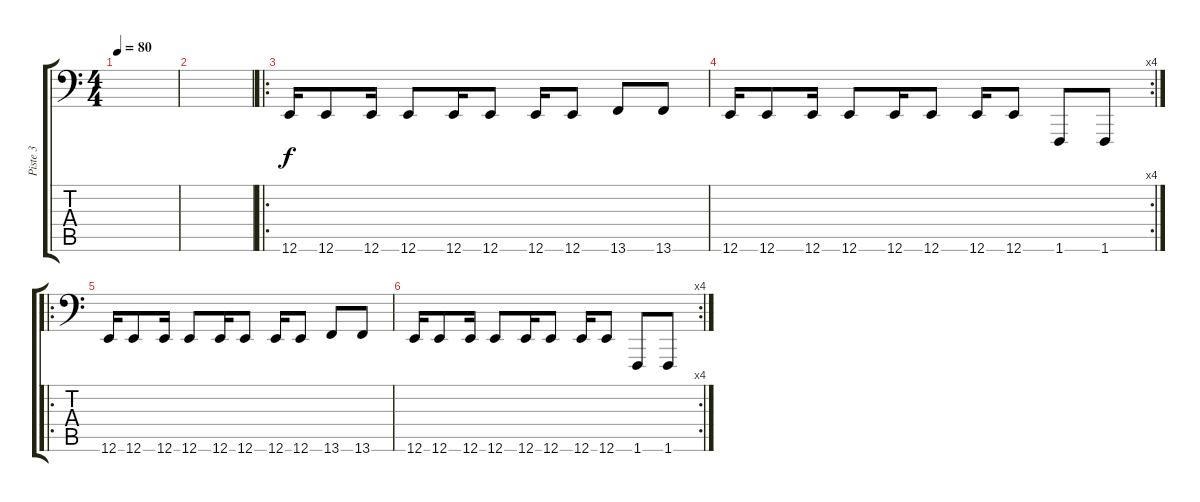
\track ("Piste 3" "Piste 3") {instrument clavinet}
\staff {score tabs}
\tuning (E3 B2 G2 D2 A1 E1) {hide}
\ts (4 4)
\tempo 80
\clef f4
\ks c
|
|
\ro
12.6.16 12.6.8 12.6.16 12.6.8 12.6.16 12.6.8 12.6.16 12.6.8 13.6.8 13.6.8 |
\rc 4
12.6.16 12.6.8 12.6.16 12.6.8 12.6.16 12.6.8 12.6.16 12.6.8 1.6.8 1.6.8 |
\ro
12.6.16 12.6.8 12.6.16 12.6.8 12.6.16 12.6.8 12.6.16 12.6.8 13.6.8 13.6.8 |
\rc 4
12.6.16 12.6.8 12.6.16 12.6.8 12.6.16 12.6.8 12.6.16 12.6.8 1.6.8 1.6.8
